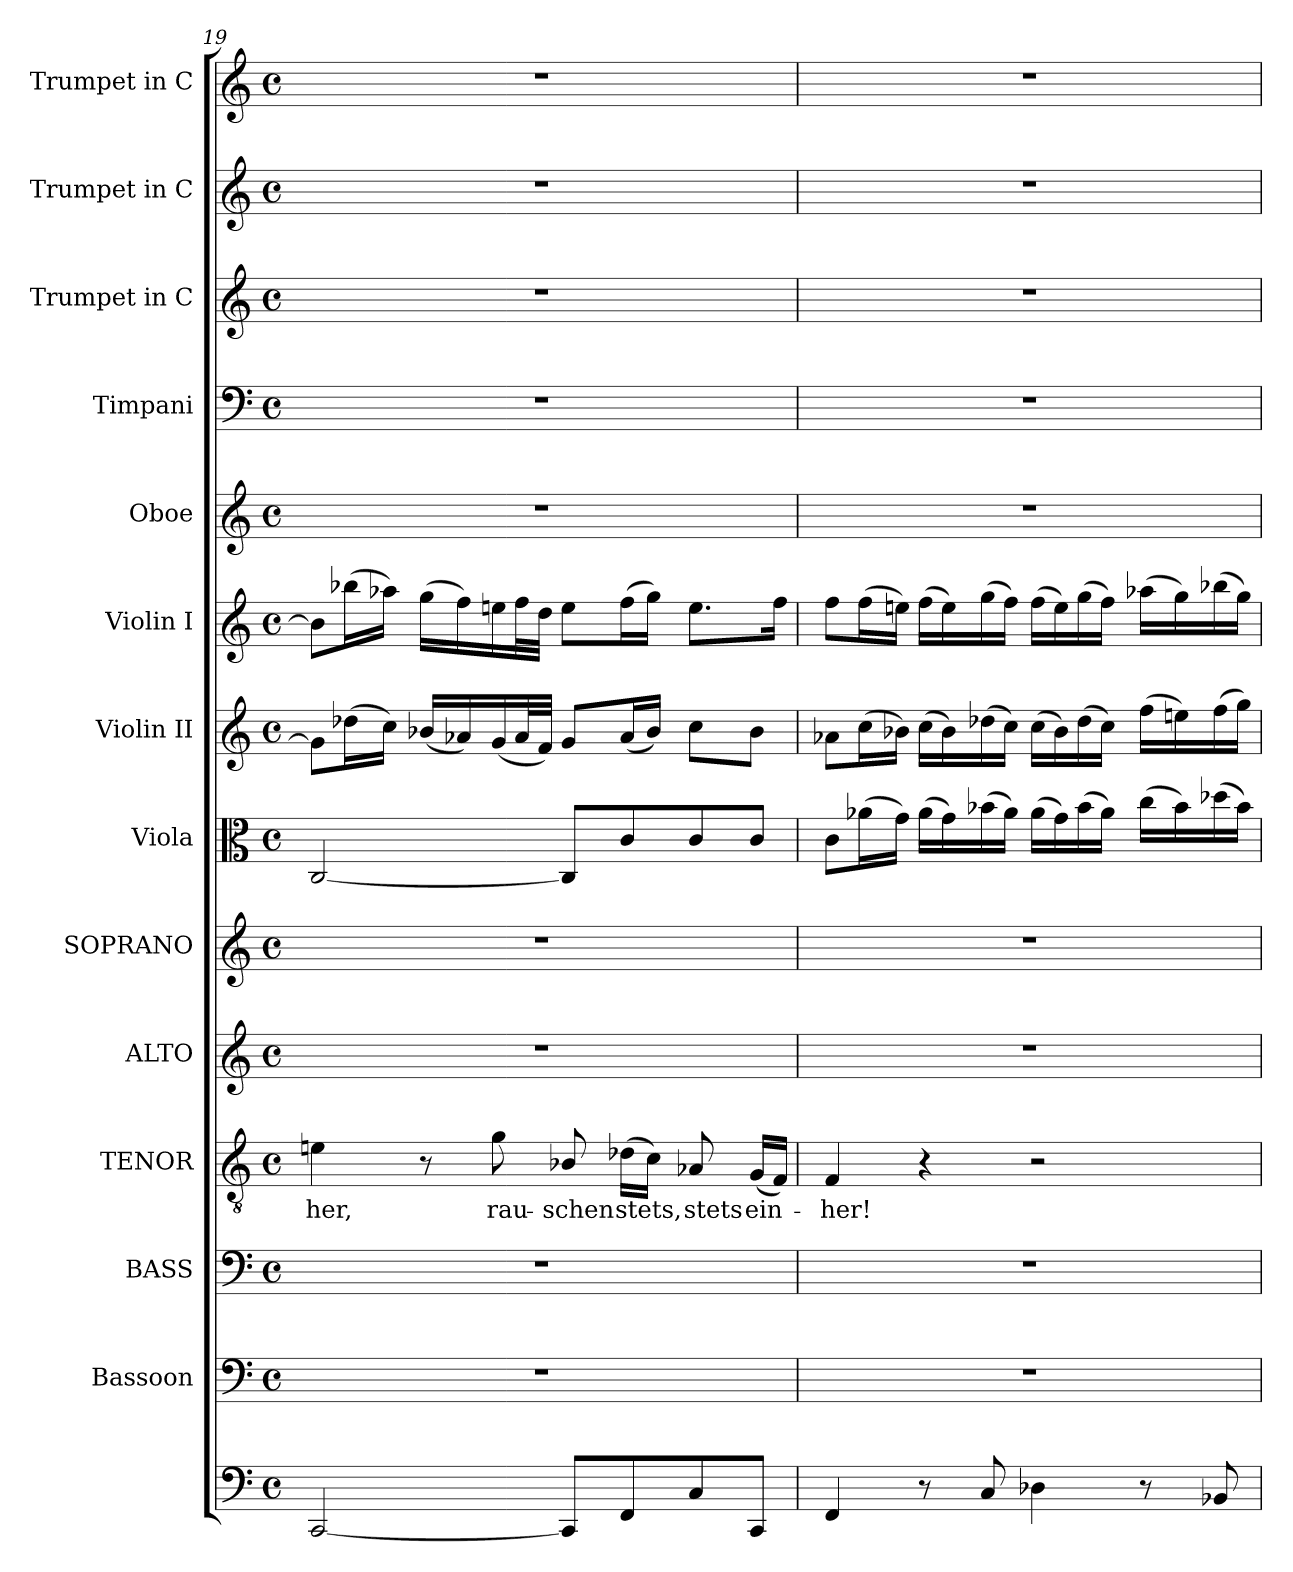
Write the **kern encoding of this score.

**kern	**kern	**kern	**kern	**text	**kern	**kern	**kern	**kern	**kern	**kern	**kern	**kern	**kern	**kern
*part14	*part13	*part12	*part11	*part11	*part10	*part9	*part8	*part7	*part6	*part5	*part4	*part3	*part2	*part1
*staff14	*staff13	*staff12	*staff11	*staff11	*staff10	*staff9	*staff8	*staff7	*staff6	*staff5	*staff4	*staff3	*staff2	*staff1
*	*I"Bassoon	*I"BASS	*I"TENOR	*	*I"ALTO	*I"SOPRANO	*I"Viola	*I"Violin II	*I"Violin I	*I"Oboe	*I"Timpani	*I"Trumpet in C	*I"Trumpet in C	*I"Trumpet in C
*	*	*	*	*	*I'Alto	*I'Soprano	*I'Viola	*I'Violin II	*I'Violin I	*I'Oboe	*I'Timp.	*	*	*
*clefF4	*clefF4	*clefF4	*clefGv2	*	*clefG2	*clefG2	*clefC3	*clefG2	*clefG2	*clefG2	*clefF4	*clefG2	*clefG2	*clefG2
*	*	*	*ITrd7c12	*	*	*	*	*	*	*	*	*	*	*
*k[]	*k[]	*k[]	*k[]	*	*k[]	*k[]	*k[]	*k[]	*k[]	*k[]	*k[]	*k[]	*k[]	*k[]
*C:	*C:	*C:	*C:	*	*C:	*C:	*C:	*C:	*C:	*C:	*C:	*C:	*C:	*C:
*M4/4	*M4/4	*M4/4	*M4/4	*	*M4/4	*M4/4	*M4/4	*M4/4	*M4/4	*M4/4	*M4/4	*M4/4	*M4/4	*M4/4
*met(c)	*met(c)	*met(c)	*met(c)	*	*met(c)	*met(c)	*met(c)	*met(c)	*met(c)	*met(c)	*met(c)	*met(c)	*met(c)	*met(c)
=19	=19	=19	=19	=19	=19	=19	=19	=19	=19	=19	=19	=19	=19	=19
!	!	!	!	!LO:LY:b:color=#000000	!	!	!	!	!	!	!	!	!	!
[2CCi/	1r	1r	4Eni\	-her,	1r	1r	[2Ci/	8gi\L]	8b-i\L]	1r	1r	1r	1r	1r
.	.	.	.	.	.	.	.	(16dd-Xi\L	(16bb-i\L	.	.	.	.	.
.	.	.	.	.	.	.	.	16cci\JJ)	16aa-Xi\JJ)	.	.	.	.	.
.	.	.	8r	.	.	.	.	(16b-i/LL	(16ggi\LL	.	.	.	.	.
.	.	.	.	.	.	.	.	16a-Xi/)	16ffi\)	.	.	.	.	.
!	!	!	!	!LO:LY:b:color=#000000	!	!	!	!	!	!	!	!	!	!
.	.	.	8Gi\	rau-	.	.	.	(16gi/	16eeni\	.	.	.	.	.
.	.	.	.	.	.	.	.	32a-i/L	32ffi\L	.	.	.	.	.
.	.	.	.	.	.	.	.	32fi/JJJ)	32ddi\JJJ	.	.	.	.	.
!	!	!	!	!LO:LY:b:color=#000000	!	!	!	!	!	!	!	!	!	!
8CCi/L]	.	.	8BB-i/	-schen	.	.	8Ci/L]	8gi/L	8eei\L	.	.	.	.	.
!	!	!	!	!LO:LY:b:color=#000000	!	!	!	!	!	!	!	!	!	!
8FFi/	.	.	(16D-Xi\LL	stets,	.	.	8ci/	(16a-i/L	(16ffi\L	.	.	.	.	.
.	.	.	16Ci\JJ)	.	.	.	.	16b-i/JJ)	16ggi\JJ)	.	.	.	.	.
!	!	!	!	!LO:LY:b:color=#000000	!	!	!	!	!	!	!	!	!	!
8Ci/	.	.	8AA-Xi/	stets	.	.	8ci/	8cci\L	8.eei\L	.	.	.	.	.
!	!	!	!	!LO:LY:b:color=#000000	!	!	!	!	!	!	!	!	!	!
8CCi/J	.	.	(16GGi/LL	ein-	.	.	8ci/J	8b-i\J	.	.	.	.	.	.
.	.	.	16FFi/JJ)	.	.	.	.	.	16ffi\Jk	.	.	.	.	.
=20	=20	=20	=20	=20	=20	=20	=20	=20	=20	=20	=20	=20	=20	=20
!	!	!	!	!LO:LY:b:color=#000000	!	!	!	!	!	!	!	!	!	!
4FFi/	1r	1r	4FFi/	-her!	1r	1r	8ci\L	8a-Xi\L	8ffi\L	1r	1r	1r	1r	1r
.	.	.	.	.	.	.	(16a-Xi\L	(16cci\L	(16ffi\L	.	.	.	.	.
.	.	.	.	.	.	.	16gi\JJ)	16b-i\JJ)	16eeni\JJ)	.	.	.	.	.
8r	.	.	4r	.	.	.	(16a-i\LL	(16cci\LL	(16ffi\LL	.	.	.	.	.
.	.	.	.	.	.	.	16gi\)	16b-i\)	16eei\)	.	.	.	.	.
8Ci/	.	.	.	.	.	.	(16b-i\	(16dd-Xi\	(16ggi\	.	.	.	.	.
.	.	.	.	.	.	.	16a-i\JJ)	16cci\JJ)	16ffi\JJ)	.	.	.	.	.
4D-Xi\	.	.	2r	.	.	.	(16a-i\LL	(16cci\LL	(16ffi\LL	.	.	.	.	.
.	.	.	.	.	.	.	16gi\)	16b-i\)	16eei\)	.	.	.	.	.
.	.	.	.	.	.	.	(16b-i\	(16dd-i\	(16ggi\	.	.	.	.	.
.	.	.	.	.	.	.	16a-i\JJ)	16cci\JJ)	16ffi\JJ)	.	.	.	.	.
8r	.	.	.	.	.	.	(16cci\LL	(16ffi\LL	(16aa-Xi\LL	.	.	.	.	.
.	.	.	.	.	.	.	16b-i\)	16eeni\)	16ggi\)	.	.	.	.	.
8BB-i/	.	.	.	.	.	.	(16dd-Xi\	(16ffi\	(16bb-i\	.	.	.	.	.
.	.	.	.	.	.	.	16b-i\JJ)	16ggi\JJ)	16ggi\JJ)	.	.	.	.	.
=	=	=	=	=	=	=	=	=	=	=	=	=	=	=
*-	*-	*-	*-	*-	*-	*-	*-	*-	*-	*-	*-	*-	*-	*-
